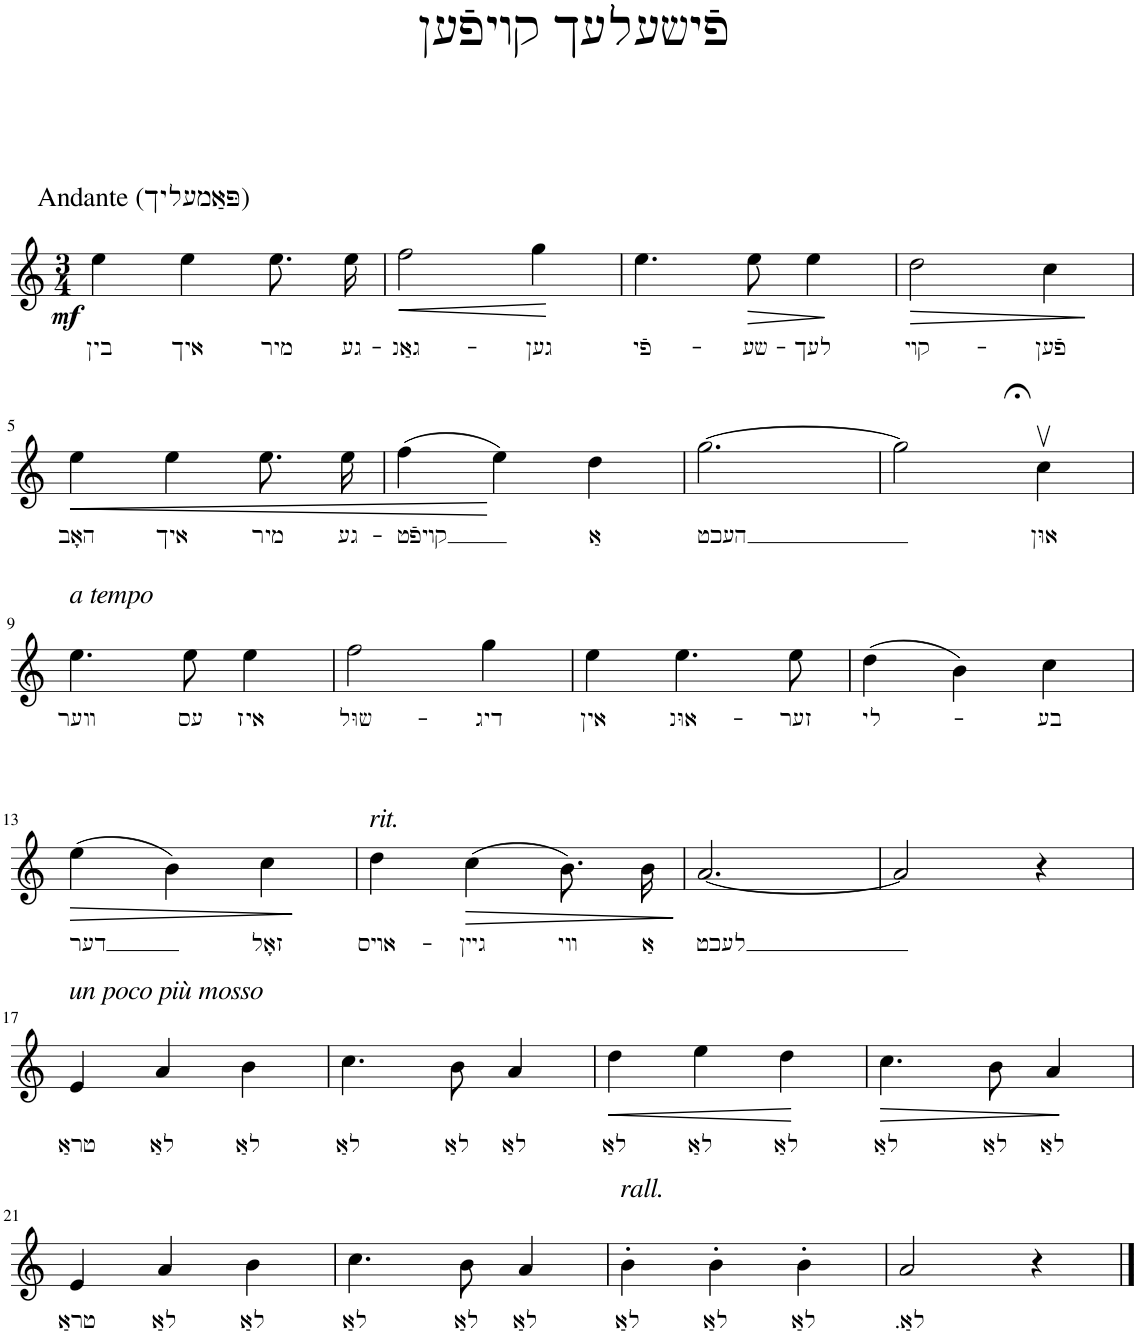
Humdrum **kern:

**kern	**text	**dynam
*part1	*part1	*part1
*staff1	*staff1	*staff1
*I"Stimme	*	*
*I'St.	*	*
*clefG2	*	*
*k[]	*	*
*M3/4	*	*
=1	=1	=1
!LO:TX:a:t=Andante (פּאַמעליך)	!	!
!	!LO:LY:b	!LO:DY:b
4ee\	בין	mf
!	!LO:LY:b	!
4ee\	איך	.
!	!LO:LY:b	!
8.ee\L	מיר	.
!	!LO:LY:b	!
16ee\Jk	גע-	.
=2	=2	=2
!	!LO:LY:b	!LO:HP:b
2ff\	-גאַנ-	<
!	!LO:LY:b	!
4gg\	-גען	.
.	.	[
=3	=3	=3
!	!LO:LY:b	!
4.ee\	פֿי-	.
!	!LO:LY:b	!LO:HP:b
8ee\	-שע-	>
!	!LO:LY:b	!
4ee\	-לעך	.
.	.	]
=4	=4	=4
!	!LO:LY:b	!LO:HP:b
2dd\	קױ-	>
!	!LO:LY:b	!
4cc\	-פֿען	.
.	.	]
!!LO:LB:g=z
=5	=5	=5
!	!LO:LY:b	!LO:HP:b
4ee\	האָב	<
!	!LO:LY:b	!
4ee\	איך	.
!	!LO:LY:b	!
8.ee\L	מיר	.
!	!LO:LY:b	!
16ee\Jk	גע-	.
.	.	[
=6	=6	=6
!	!LO:LY:b	!
(4ff\	-קױפֿט	.
4ee\)	.	.
!	!LO:LY:b	!
4dd\	אַ	.
=7	=7	=7
!	!LO:LY:b	!
[2.gg\	העכט	.
=8	=8	=8
2gg\]	.	.
!	!LO:LY:b	!
4cc;<v\	אוּן	.
!!LO:LB:g=z
=9	=9	=9
!LO:TX:a:i:t=a tempo	!	!
!	!LO:LY:b	!
4.ee\	װער	.
!	!LO:LY:b	!
8ee\	עס	.
!	!LO:LY:b	!
4ee\	איז	.
=10	=10	=10
!	!LO:LY:b	!
2ff\	שוּל-	.
!	!LO:LY:b	!
4gg\	-דיג	.
=11	=11	=11
!	!LO:LY:b	!
4ee\	אין	.
!	!LO:LY:b	!
4.ee\	אוּנ-	.
!	!LO:LY:b	!
8ee\	-זער	.
=12	=12	=12
!	!LO:LY:b	!
(4dd\	לי-	.
4b\)	.	.
!	!LO:LY:b	!
4cc\	-בע	.
!!LO:LB:g=z
=13	=13	=13
!	!LO:LY:b	!LO:HP:b
(4ee\	דער	>
4b\)	.	.
!	!LO:LY:b	!
4cc\	זאָל	.
.	.	]
=14	=14	=14
!LO:TX:a:i:t=rit.	!	!
!	!LO:LY:b	!
4dd\	אױס-	.
!	!LO:LY:b	!LO:HP:b
(4cc\	-גײן	>
!	!LO:LY:b	!
8.b\L)	װי	.
!	!LO:LY:b	!
16b\Jk	אַ	.
.	.	]
=15	=15	=15
!	!LO:LY:b	!
[2.a/	לעכט	.
=16	=16	=16
2a/]	.	.
4r	.	.
!!LO:LB:g=z
=17	=17	=17
!LO:TX:a:i:t=un poco più mosso	!	!
!	!LO:LY:b	!
4e/	טראַ	.
!	!LO:LY:b	!
4a/	לאַ	.
!	!LO:LY:b	!
4b\	לאַ	.
=18	=18	=18
!	!LO:LY:b	!
4.cc\	לאַ	.
!	!LO:LY:b	!
8b\	לאַ	.
!	!LO:LY:b	!
4a/	לאַ	.
=19	=19	=19
!	!LO:LY:b	!LO:HP:b
4dd\	לאַ	<
!	!LO:LY:b	!
4ee\	לאַ	.
!	!LO:LY:b	!
4dd\	לאַ	.
.	.	[
=20	=20	=20
!	!LO:LY:b	!LO:HP:b
4.cc\	לאַ	>
!	!LO:LY:b	!
8b\	לאַ	.
!	!LO:LY:b	!
4a/	לאַ	.
.	.	]
!!LO:LB:g=z
=21	=21	=21
!	!LO:LY:b	!
4e/	טראַ	.
!	!LO:LY:b	!
4a/	לאַ	.
!	!LO:LY:b	!
4b\	לאַ	.
=22	=22	=22
!	!LO:LY:b	!
4.cc\	לאַ	.
!	!LO:LY:b	!
8b\	לאַ	.
!	!LO:LY:b	!
4a/	לאַ	.
=23	=23	=23
!LO:TX:a:i:t=rall.	!	!
!	!LO:LY:b	!
4b'\	לאַ	.
!	!LO:LY:b	!
4b'\	לאַ	.
!	!LO:LY:b	!
4b'\	לאַ	.
=24	=24	=24
!	!LO:LY:b	!
2a/	לאַ.	.
4r	.	.
==	==	==
*-	*-	*-
